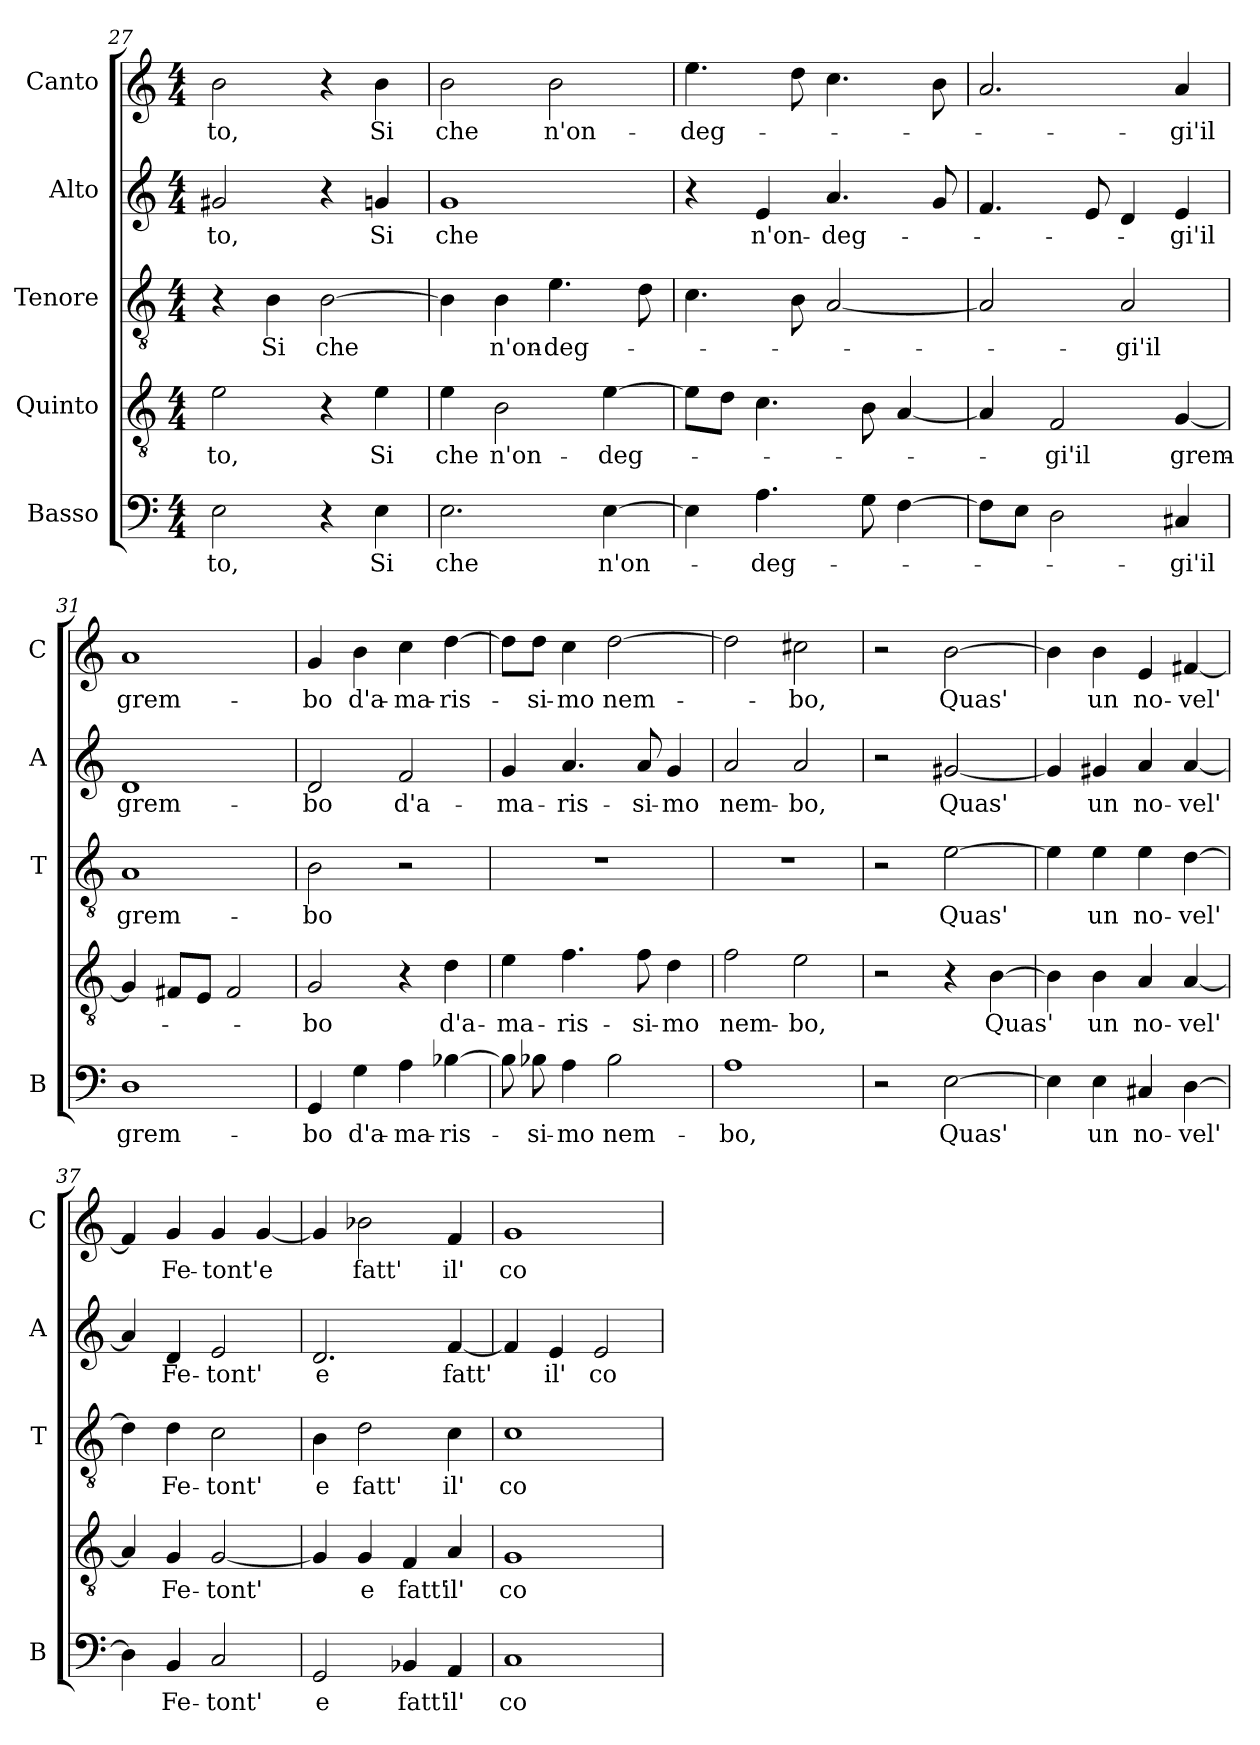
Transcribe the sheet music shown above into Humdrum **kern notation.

**kern	**text	**kern	**text	**kern	**text	**kern	**text	**kern	**text
*part5	*part5	*part4	*part4	*part3	*part3	*part2	*part2	*part1	*part1
*staff5	*staff5	*staff4	*staff4	*staff3	*staff3	*staff2	*staff2	*staff1	*staff1
*I"Basso	*	*I"Quinto	*	*I"Tenore	*	*I"Alto	*	*I"Canto	*
*I'B	*	*	*	*I'T	*	*I'A	*	*I'C	*
*clefF4	*	*clefGv2	*	*clefGv2	*	*clefG2	*	*clefG2	*
*k[]	*	*k[]	*	*k[]	*	*k[]	*	*k[]	*
*C:	*	*C:	*	*C:	*	*C:	*	*C:	*
*M4/4	*	*M4/4	*	*M4/4	*	*M4/4	*	*M4/4	*
=27	=27	=27	=27	=27	=27	=27	=27	=27	=27
!	!LO:LY:b	!	!LO:LY:b	!	!	!	!LO:LY:b	!	!LO:LY:b
2E\	-to,	2e\	-to,	4r	.	2g#X/	-to,	2b\	-to,
!	!	!	!	!	!LO:LY:b	!	!	!	!
.	.	.	.	4B\	Si	.	.	.	.
!	!	!	!	!	!LO:LY:b	!	!	!	!
4r	.	4r	.	[2B\	che	4r	.	4r	.
!	!LO:LY:b	!	!LO:LY:b	!	!	!	!LO:LY:b	!	!LO:LY:b
4E\	Si	4e\	Si	.	.	4gn/	Si	4b\	Si
!!LO:LB:g=z
=28	=28	=28	=28	=28	=28	=28	=28	=28	=28
!	!LO:LY:b	!	!LO:LY:b	!	!	!	!LO:LY:b	!	!LO:LY:b
2.E\	che	4e\	che	4B\]	.	1g	che	2b\	che
!	!	!	!LO:LY:b	!	!LO:LY:b	!	!	!	!
.	.	2B\	n'on-	4B\	n'on-	.	.	.	.
!	!	!	!	!	!LO:LY:b	!	!	!	!LO:LY:b
.	.	.	.	4.e\	-deg-	.	.	2b\	n'on-
!	!LO:LY:b	!	!LO:LY:b	!	!	!	!	!	!
[4E\	n'on-	[4e\	-deg-	.	.	.	.	.	.
.	.	.	.	8d\	.	.	.	.	.
=29	=29	=29	=29	=29	=29	=29	=29	=29	=29
!	!	!	!	!	!	!	!	!	!LO:LY:b
4E\]	.	8e\L]	.	4.c\	.	4r	.	4.ee\	-deg-
.	.	8d\J	.	.	.	.	.	.	.
!	!LO:LY:b	!	!	!	!	!	!LO:LY:b	!	!
4.A\	-deg-	4.c\	.	.	.	4e/	n'on-	.	.
.	.	.	.	8B\	.	.	.	8dd\	.
!	!	!	!	!	!	!	!LO:LY:b	!	!
.	.	.	.	[2A/	.	4.a/	-deg-	4.cc\	.
8G\	.	8B\	.	.	.	.	.	.	.
[4F\	.	[4A/	.	.	.	.	.	.	.
.	.	.	.	.	.	8g/	.	8b\	.
=30	=30	=30	=30	=30	=30	=30	=30	=30	=30
8F\L]	.	4A/]	.	2A/]	.	4.f/	.	2.a/	.
8E\J	.	.	.	.	.	.	.	.	.
!	!	!	!LO:LY:b	!	!	!	!	!	!
2D\	.	2F/	-gi'il	.	.	.	.	.	.
.	.	.	.	.	.	8e/	.	.	.
!	!	!	!	!	!LO:LY:b	!	!	!	!
.	.	.	.	2A/	-gi'il	4d/	.	.	.
!	!LO:LY:b	!	!LO:LY:b	!	!	!	!LO:LY:b	!	!LO:LY:b
4C#X/	-gi'il	[4G/	grem-	.	.	4e/	-gi'il	4a/	-gi'il
=31	=31	=31	=31	=31	=31	=31	=31	=31	=31
!	!LO:LY:b	!	!	!	!LO:LY:b	!	!LO:LY:b	!	!LO:LY:b
1D	grem-	4G/]	.	1A	grem-	1d	grem-	1a	grem-
.	.	8F#X/L	.	.	.	.	.	.	.
.	.	8E/J	.	.	.	.	.	.	.
.	.	2F#/	.	.	.	.	.	.	.
=32	=32	=32	=32	=32	=32	=32	=32	=32	=32
!	!LO:LY:b	!	!LO:LY:b	!	!LO:LY:b	!	!LO:LY:b	!	!LO:LY:b
4GG/	-bo	2G/	-bo	2B\	-bo	2d/	-bo	4g/	-bo
!	!LO:LY:b	!	!	!	!	!	!	!	!LO:LY:b
4G\	d'a-	.	.	.	.	.	.	4b\	d'a-
!	!LO:LY:b	!	!	!	!	!	!LO:LY:b	!	!LO:LY:b
4A\	-ma-	4r	.	2r	.	2f/	d'a-	4cc\	-ma-
!	!LO:LY:b	!	!LO:LY:b	!	!	!	!	!	!LO:LY:b
[4B-X\	-ris-	4d\	d'a-	.	.	.	.	[4dd\	-ris-
=33	=33	=33	=33	=33	=33	=33	=33	=33	=33
!	!	!	!LO:LY:b	!	!	!	!LO:LY:b	!	!
8B-\]	.	4e\	-ma-	1r	.	4g/	-ma-	8dd\L]	.
!	!LO:LY:b	!	!	!	!	!	!	!	!LO:LY:b
8B-X\	-si-	.	.	.	.	.	.	8dd\J	-si-
!	!LO:LY:b	!	!LO:LY:b	!	!	!	!LO:LY:b	!	!LO:LY:b
4A\	-mo	4.f\	-ris-	.	.	4.a/	-ris-	4cc\	-mo
!	!LO:LY:b	!	!	!	!	!	!	!	!LO:LY:b
2B-\	nem-	.	.	.	.	.	.	[2dd\	nem-
!	!	!	!LO:LY:b	!	!	!	!LO:LY:b	!	!
.	.	8f\	-si-	.	.	8a/	-si-	.	.
!	!	!	!LO:LY:b	!	!	!	!LO:LY:b	!	!
.	.	4d\	-mo	.	.	4g/	-mo	.	.
=34	=34	=34	=34	=34	=34	=34	=34	=34	=34
!	!LO:LY:b	!	!LO:LY:b	!	!	!	!LO:LY:b	!	!
1A	-bo,	2f\	nem-	1r	.	2a/	nem-	2dd\]	.
!	!	!	!LO:LY:b	!	!	!	!LO:LY:b	!	!LO:LY:b
.	.	2e\	-bo,	.	.	2a/	-bo,	2cc#X\	-bo,
!!LO:PB:g=z
=35	=35	=35	=35	=35	=35	=35	=35	=35	=35
2r	.	2r	.	2r	.	2r	.	2r	.
!	!LO:LY:b	!	!	!	!LO:LY:b	!	!LO:LY:b	!	!LO:LY:b
[2E\	Quas'	4r	.	[2e\	Quas'	[2g#X/	Quas'	[2b\	Quas'
!	!	!	!LO:LY:b	!	!	!	!	!	!
.	.	[4B\	Quas'	.	.	.	.	.	.
=36	=36	=36	=36	=36	=36	=36	=36	=36	=36
4E\]	.	4B\]	.	4e\]	.	4g#/]	.	4b\]	.
!	!LO:LY:b	!	!LO:LY:b	!	!LO:LY:b	!	!LO:LY:b	!	!LO:LY:b
4E\	un	4B\	un	4e\	un	4g#X/	un	4b\	un
!	!LO:LY:b	!	!LO:LY:b	!	!LO:LY:b	!	!LO:LY:b	!	!LO:LY:b
4C#X/	no-	4A/	no-	4e\	no-	4a/	no-	4e/	no-
!	!LO:LY:b	!	!LO:LY:b	!	!LO:LY:b	!	!LO:LY:b	!	!LO:LY:b
[4D\	-vel'	[4A/	-vel'	[4d\	-vel'	[4a/	-vel'	[4f#X/	-vel'
=37	=37	=37	=37	=37	=37	=37	=37	=37	=37
4D\]	.	4A/]	.	4d\]	.	4a/]	.	4f#/]	.
!	!LO:LY:b	!	!LO:LY:b	!	!LO:LY:b	!	!LO:LY:b	!	!LO:LY:b
4BB/	Fe-	4G/	Fe-	4d\	Fe-	4d/	Fe-	4g/	Fe-
!	!LO:LY:b	!	!LO:LY:b	!	!LO:LY:b	!	!LO:LY:b	!	!LO:LY:b
2C/	-tont'	[2G/	-tont'	2c\	-tont'	2e/	-tont'	4g/	-tont'
!	!	!	!	!	!	!	!	!	!LO:LY:b
.	.	.	.	.	.	.	.	[4g/	e
=38	=38	=38	=38	=38	=38	=38	=38	=38	=38
!	!LO:LY:b	!	!	!	!LO:LY:b	!	!LO:LY:b	!	!
2GG/	e	4G/]	.	4B\	e	2.d/	e	4g/]	.
!	!	!	!LO:LY:b	!	!LO:LY:b	!	!	!	!LO:LY:b
.	.	4G/	e	2d\	fatt'	.	.	2b-X\	fatt'
!	!LO:LY:b	!	!LO:LY:b	!	!	!	!	!	!
4BB-X/	fatt'	4F/	fatt'	.	.	.	.	.	.
!	!LO:LY:b	!	!LO:LY:b	!	!LO:LY:b	!	!LO:LY:b	!	!LO:LY:b
4AA/	il'	4A/	il'	4c\	il'	[4f/	fatt'	4f/	il'
=39	=39	=39	=39	=39	=39	=39	=39	=39	=39
!	!LO:LY:b	!	!LO:LY:b	!	!LO:LY:b	!	!	!	!LO:LY:b
1C	co-	1G	co-	1c	co-	4f/]	.	1g	co-
!	!	!	!	!	!	!	!LO:LY:b	!	!
.	.	.	.	.	.	4e/	il'	.	.
!	!	!	!	!	!	!	!LO:LY:b	!	!
.	.	.	.	.	.	2e/	co-	.	.
=	=	=	=	=	=	=	=	=	=
*-	*-	*-	*-	*-	*-	*-	*-	*-	*-
